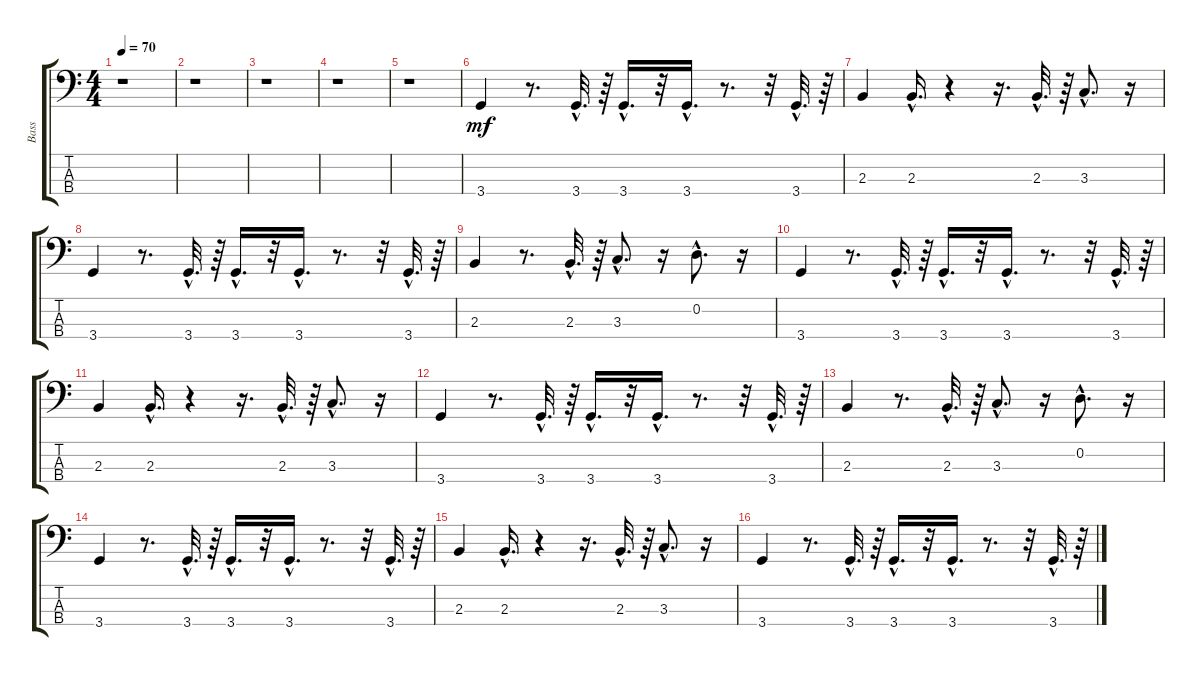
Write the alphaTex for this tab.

\track ("Bass" "Bass") {instrument fretlessbass}
\staff {score tabs}
\tuning (G2 D2 A1 E1) {hide}
\ts (4 4)
\tempo 70
\clef f4
\ks c
r.1{dy mf instrument fretlessbass} |
r.1 |
r.1 |
r.1 |
r.1 |
3.4.4 r.8{d} 3.4{hac}.32{d} r.64 3.4{hac}.16{d} r.32 3.4{hac}.16{d} r.8{d} r.32 3.4{hac}.32{d} r.64 |
2.3.4 2.3{hac}.16{d} r.4 r.16{d} 2.3{hac}.32{d} r.64 3.3{hac}.8{d} r.16 |
3.4.4 r.8{d} 3.4{hac}.32{d} r.64 3.4{hac}.16{d} r.32 3.4{hac}.16{d} r.8{d} r.32 3.4{hac}.32{d} r.64 |
2.3.4 r.8{d} 2.3{hac}.32{d} r.64 3.3{hac}.8{d} r.16 0.2{hac}.8{d} r.16 |
3.4.4 r.8{d} 3.4{hac}.32{d} r.64 3.4{hac}.16{d} r.32 3.4{hac}.16{d} r.8{d} r.32 3.4{hac}.32{d} r.64 |
2.3.4 2.3{hac}.16{d} r.4 r.16{d} 2.3{hac}.32{d} r.64 3.3{hac}.8{d} r.16 |
3.4.4 r.8{d} 3.4{hac}.32{d} r.64 3.4{hac}.16{d} r.32 3.4{hac}.16{d} r.8{d} r.32 3.4{hac}.32{d} r.64 |
2.3.4 r.8{d} 2.3{hac}.32{d} r.64 3.3{hac}.8{d} r.16 0.2{hac}.8{d} r.16 |
3.4.4 r.8{d} 3.4{hac}.32{d} r.64 3.4{hac}.16{d} r.32 3.4{hac}.16{d} r.8{d} r.32 3.4{hac}.32{d} r.64 |
2.3.4 2.3{hac}.16{d} r.4 r.16{d} 2.3{hac}.32{d} r.64 3.3{hac}.8{d} r.16 |
3.4.4 r.8{d} 3.4{hac}.32{d} r.64 3.4{hac}.16{d} r.32 3.4{hac}.16{d} r.8{d} r.32 3.4{hac}.32{d} r.64
